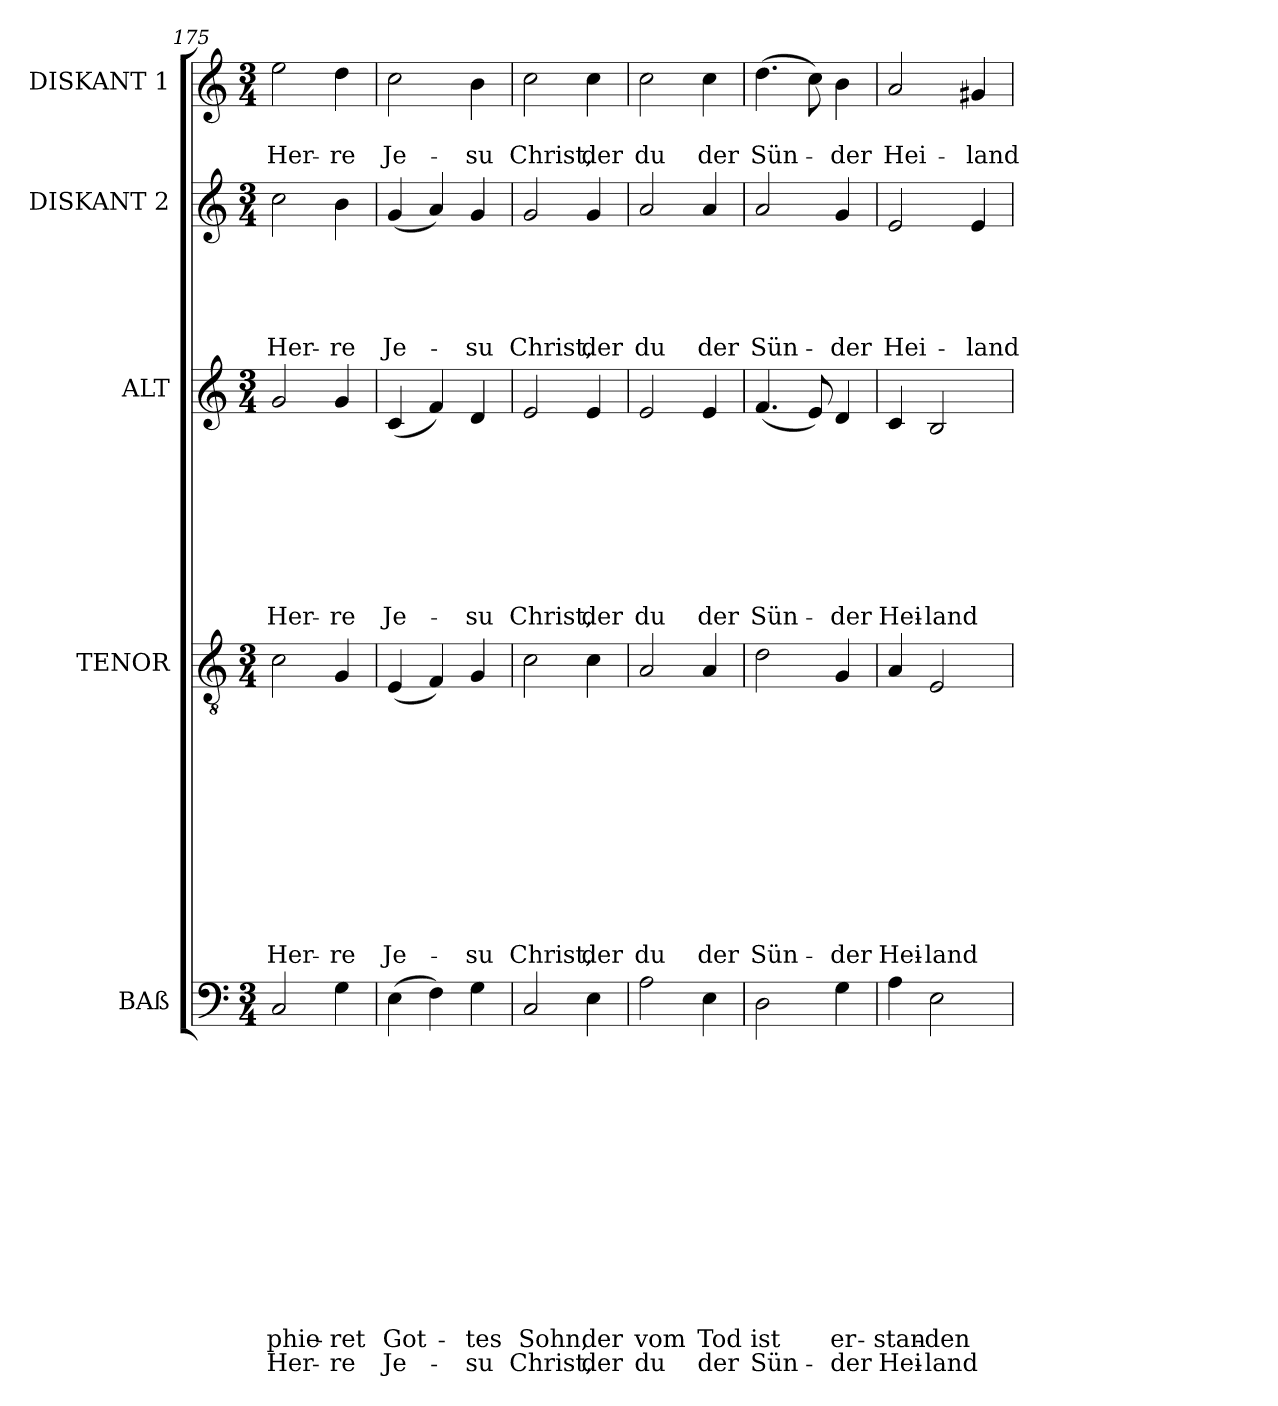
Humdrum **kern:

**kern	**text	**text	**text	**text	**text	**text	**text	**text	**text	**text	**text	**text	**text	**text	**kern	**text	**text	**text	**text	**text	**text	**text	**text	**text	**text	**text	**kern	**text	**text	**text	**text	**text	**text	**text	**text	**kern	**text	**text	**text	**text	**text	**kern	**text	**text
*part5	*part5	*part5	*part5	*part5	*part5	*part5	*part5	*part5	*part5	*part5	*part5	*part5	*part5	*part5	*part4	*part4	*part4	*part4	*part4	*part4	*part4	*part4	*part4	*part4	*part4	*part4	*part3	*part3	*part3	*part3	*part3	*part3	*part3	*part3	*part3	*part2	*part2	*part2	*part2	*part2	*part2	*part1	*part1	*part1
*staff5	*staff5	*staff5	*staff5	*staff5	*staff5	*staff5	*staff5	*staff5	*staff5	*staff5	*staff5	*staff5	*staff5	*staff5	*staff4	*staff4	*staff4	*staff4	*staff4	*staff4	*staff4	*staff4	*staff4	*staff4	*staff4	*staff4	*staff3	*staff3	*staff3	*staff3	*staff3	*staff3	*staff3	*staff3	*staff3	*staff2	*staff2	*staff2	*staff2	*staff2	*staff2	*staff1	*staff1	*staff1
*I"BAß	*	*	*	*	*	*	*	*	*	*	*	*	*	*	*I"TENOR	*	*	*	*	*	*	*	*	*	*	*	*I"ALT	*	*	*	*	*	*	*	*	*I"DISKANT 2	*	*	*	*	*	*I"DISKANT 1	*	*
*clefF4	*	*	*	*	*	*	*	*	*	*	*	*	*	*	*clefGv2	*	*	*	*	*	*	*	*	*	*	*	*clefG2	*	*	*	*	*	*	*	*	*clefG2	*	*	*	*	*	*clefG2	*	*
*k[]	*	*	*	*	*	*	*	*	*	*	*	*	*	*	*k[]	*	*	*	*	*	*	*	*	*	*	*	*k[]	*	*	*	*	*	*	*	*	*k[]	*	*	*	*	*	*k[]	*	*
*C:	*	*	*	*	*	*	*	*	*	*	*	*	*	*	*C:	*	*	*	*	*	*	*	*	*	*	*	*C:	*	*	*	*	*	*	*	*	*C:	*	*	*	*	*	*C:	*	*
*M3/4	*	*	*	*	*	*	*	*	*	*	*	*	*	*	*M3/4	*	*	*	*	*	*	*	*	*	*	*	*M3/4	*	*	*	*	*	*	*	*	*M3/4	*	*	*	*	*	*M3/4	*	*
=175	=175	=175	=175	=175	=175	=175	=175	=175	=175	=175	=175	=175	=175	=175	=175	=175	=175	=175	=175	=175	=175	=175	=175	=175	=175	=175	=175	=175	=175	=175	=175	=175	=175	=175	=175	=175	=175	=175	=175	=175	=175	=175	=175	=175
!	!	!	!	!	!	!	!	!	!	!	!	!	!LO:LY:b	!LO:LY:b	!	!	!	!	!	!	!	!	!	!	!	!LO:LY:b	!	!	!	!	!	!	!	!	!LO:LY:b	!	!	!	!	!	!LO:LY:b	!	!	!LO:LY:b
2C/	.	.	.	.	.	.	.	.	.	.	.	.	-phie-	Her-	2c\	.	.	.	.	.	.	.	.	.	.	Her-	2g/	.	.	.	.	.	.	.	Her-	2cc\	.	.	.	.	Her-	2ee\	.	Her-
!	!	!	!	!	!	!	!	!	!	!	!	!	!LO:LY:b	!LO:LY:b	!	!	!	!	!	!	!	!	!	!	!	!LO:LY:b	!	!	!	!	!	!	!	!	!LO:LY:b	!	!	!	!	!	!LO:LY:b	!	!	!LO:LY:b
4G\	.	.	.	.	.	.	.	.	.	.	.	.	-ret	-re	4G/	.	.	.	.	.	.	.	.	.	.	-re	4g/	.	.	.	.	.	.	.	-re	4b\	.	.	.	.	-re	4dd\	.	-re
=176	=176	=176	=176	=176	=176	=176	=176	=176	=176	=176	=176	=176	=176	=176	=176	=176	=176	=176	=176	=176	=176	=176	=176	=176	=176	=176	=176	=176	=176	=176	=176	=176	=176	=176	=176	=176	=176	=176	=176	=176	=176	=176	=176	=176
!	!	!	!	!	!	!	!	!	!	!	!	!	!LO:LY:b	!LO:LY:b	!	!	!	!	!	!	!	!	!	!	!	!LO:LY:b	!	!	!	!	!	!	!	!	!LO:LY:b	!	!	!	!	!	!LO:LY:b	!	!	!LO:LY:b
(>4E\	.	.	.	.	.	.	.	.	.	.	.	.	Got-	Je-	(<4E/	.	.	.	.	.	.	.	.	.	.	Je-	(<4c/	.	.	.	.	.	.	.	Je-	(<4g/	.	.	.	.	Je-	2cc\	.	Je-
4F\)	.	.	.	.	.	.	.	.	.	.	.	.	.	.	4F/)	.	.	.	.	.	.	.	.	.	.	.	4f/)	.	.	.	.	.	.	.	.	4a/)	.	.	.	.	.	.	.	.
!	!	!	!	!	!	!	!	!	!	!	!	!	!LO:LY:b	!LO:LY:b	!	!	!	!	!	!	!	!	!	!	!	!LO:LY:b	!	!	!	!	!	!	!	!	!LO:LY:b	!	!	!	!	!	!LO:LY:b	!	!	!LO:LY:b
4G\	.	.	.	.	.	.	.	.	.	.	.	.	-tes	-su	4G/	.	.	.	.	.	.	.	.	.	.	-su	4d/	.	.	.	.	.	.	.	-su	4g/	.	.	.	.	-su	4b\	.	-su
=177	=177	=177	=177	=177	=177	=177	=177	=177	=177	=177	=177	=177	=177	=177	=177	=177	=177	=177	=177	=177	=177	=177	=177	=177	=177	=177	=177	=177	=177	=177	=177	=177	=177	=177	=177	=177	=177	=177	=177	=177	=177	=177	=177	=177
!	!	!	!	!	!	!	!	!	!	!	!	!	!LO:LY:b	!LO:LY:b	!	!	!	!	!	!	!	!	!	!	!	!LO:LY:b	!	!	!	!	!	!	!	!	!LO:LY:b	!	!	!	!	!	!LO:LY:b	!	!	!LO:LY:b
2C/	.	.	.	.	.	.	.	.	.	.	.	.	Sohn,	Christ,	2c\	.	.	.	.	.	.	.	.	.	.	Christ,	2e/	.	.	.	.	.	.	.	Christ,	2g/	.	.	.	.	Christ,	2cc\	.	Christ,
!	!	!	!	!	!	!	!	!	!	!	!	!	!LO:LY:b	!LO:LY:b	!	!	!	!	!	!	!	!	!	!	!	!LO:LY:b	!	!	!	!	!	!	!	!	!LO:LY:b	!	!	!	!	!	!LO:LY:b	!	!	!LO:LY:b
4E\	.	.	.	.	.	.	.	.	.	.	.	.	der	der	4c\	.	.	.	.	.	.	.	.	.	.	der	4e/	.	.	.	.	.	.	.	der	4g/	.	.	.	.	der	4cc\	.	der
=178	=178	=178	=178	=178	=178	=178	=178	=178	=178	=178	=178	=178	=178	=178	=178	=178	=178	=178	=178	=178	=178	=178	=178	=178	=178	=178	=178	=178	=178	=178	=178	=178	=178	=178	=178	=178	=178	=178	=178	=178	=178	=178	=178	=178
!	!	!	!	!	!	!	!	!	!	!	!	!	!LO:LY:b	!LO:LY:b	!	!	!	!	!	!	!	!	!	!	!	!LO:LY:b	!	!	!	!	!	!	!	!	!LO:LY:b	!	!	!	!	!	!LO:LY:b	!	!	!LO:LY:b
2A\	.	.	.	.	.	.	.	.	.	.	.	.	vom	du	2A/	.	.	.	.	.	.	.	.	.	.	du	2e/	.	.	.	.	.	.	.	du	2a/	.	.	.	.	du	2cc\	.	du
!	!	!	!	!	!	!	!	!	!	!	!	!	!LO:LY:b	!LO:LY:b	!	!	!	!	!	!	!	!	!	!	!	!LO:LY:b	!	!	!	!	!	!	!	!	!LO:LY:b	!	!	!	!	!	!LO:LY:b	!	!	!LO:LY:b
4E\	.	.	.	.	.	.	.	.	.	.	.	.	Tod	der	4A/	.	.	.	.	.	.	.	.	.	.	der	4e/	.	.	.	.	.	.	.	der	4a/	.	.	.	.	der	4cc\	.	der
!!LO:LB:g=z
=179	=179	=179	=179	=179	=179	=179	=179	=179	=179	=179	=179	=179	=179	=179	=179	=179	=179	=179	=179	=179	=179	=179	=179	=179	=179	=179	=179	=179	=179	=179	=179	=179	=179	=179	=179	=179	=179	=179	=179	=179	=179	=179	=179	=179
!	!	!	!	!	!	!	!	!	!	!	!	!	!LO:LY:b	!LO:LY:b	!	!	!	!	!	!	!	!	!	!	!	!LO:LY:b	!	!	!	!	!	!	!	!	!LO:LY:b	!	!	!	!	!	!LO:LY:b	!	!	!LO:LY:b
2D\	.	.	.	.	.	.	.	.	.	.	.	.	ist	Sün-	2d\	.	.	.	.	.	.	.	.	.	.	Sün-	(<4.f/	.	.	.	.	.	.	.	Sün-	2a/	.	.	.	.	Sün-	(>4.dd\	.	Sün-
.	.	.	.	.	.	.	.	.	.	.	.	.	.	.	.	.	.	.	.	.	.	.	.	.	.	.	8e/)	.	.	.	.	.	.	.	.	.	.	.	.	.	.	8cc\)	.	.
!	!	!	!	!	!	!	!	!	!	!	!	!	!LO:LY:b	!LO:LY:b	!	!	!	!	!	!	!	!	!	!	!	!LO:LY:b	!	!	!	!	!	!	!	!	!LO:LY:b	!	!	!	!	!	!LO:LY:b	!	!	!LO:LY:b
4G\	.	.	.	.	.	.	.	.	.	.	.	.	er-	-der	4G/	.	.	.	.	.	.	.	.	.	.	-der	4d/	.	.	.	.	.	.	.	-der	4g/	.	.	.	.	-der	4b\	.	-der
=180	=180	=180	=180	=180	=180	=180	=180	=180	=180	=180	=180	=180	=180	=180	=180	=180	=180	=180	=180	=180	=180	=180	=180	=180	=180	=180	=180	=180	=180	=180	=180	=180	=180	=180	=180	=180	=180	=180	=180	=180	=180	=180	=180	=180
!	!	!	!	!	!	!	!	!	!	!	!	!	!LO:LY:b	!LO:LY:b	!	!	!	!	!	!	!	!	!	!	!	!LO:LY:b	!	!	!	!	!	!	!	!	!LO:LY:b	!	!	!	!	!	!LO:LY:b	!	!	!LO:LY:b
4A\	.	.	.	.	.	.	.	.	.	.	.	.	-stan-	Hei-	4A/	.	.	.	.	.	.	.	.	.	.	Hei-	4c/	.	.	.	.	.	.	.	Hei-	2e/	.	.	.	.	Hei-	2a/	.	Hei-
!	!	!	!	!	!	!	!	!	!	!	!	!	!LO:LY:b	!LO:LY:b	!	!	!	!	!	!	!	!	!	!	!	!LO:LY:b	!	!	!	!	!	!	!	!	!LO:LY:b	!	!	!	!	!	!	!	!	!
2E\	.	.	.	.	.	.	.	.	.	.	.	.	-den	-land	2E/	.	.	.	.	.	.	.	.	.	.	-land	2B/	.	.	.	.	.	.	.	-land	.	.	.	.	.	.	.	.	.
!	!	!	!	!	!	!	!	!	!	!	!	!	!	!	!	!	!	!	!	!	!	!	!	!	!	!	!	!	!	!	!	!	!	!	!	!	!	!	!	!	!LO:LY:b	!	!	!LO:LY:b
.	.	.	.	.	.	.	.	.	.	.	.	.	.	.	.	.	.	.	.	.	.	.	.	.	.	.	.	.	.	.	.	.	.	.	.	4e/	.	.	.	.	-land	4g#X/	.	-land
=	=	=	=	=	=	=	=	=	=	=	=	=	=	=	=	=	=	=	=	=	=	=	=	=	=	=	=	=	=	=	=	=	=	=	=	=	=	=	=	=	=	=	=	=
*-	*-	*-	*-	*-	*-	*-	*-	*-	*-	*-	*-	*-	*-	*-	*-	*-	*-	*-	*-	*-	*-	*-	*-	*-	*-	*-	*-	*-	*-	*-	*-	*-	*-	*-	*-	*-	*-	*-	*-	*-	*-	*-	*-	*-
